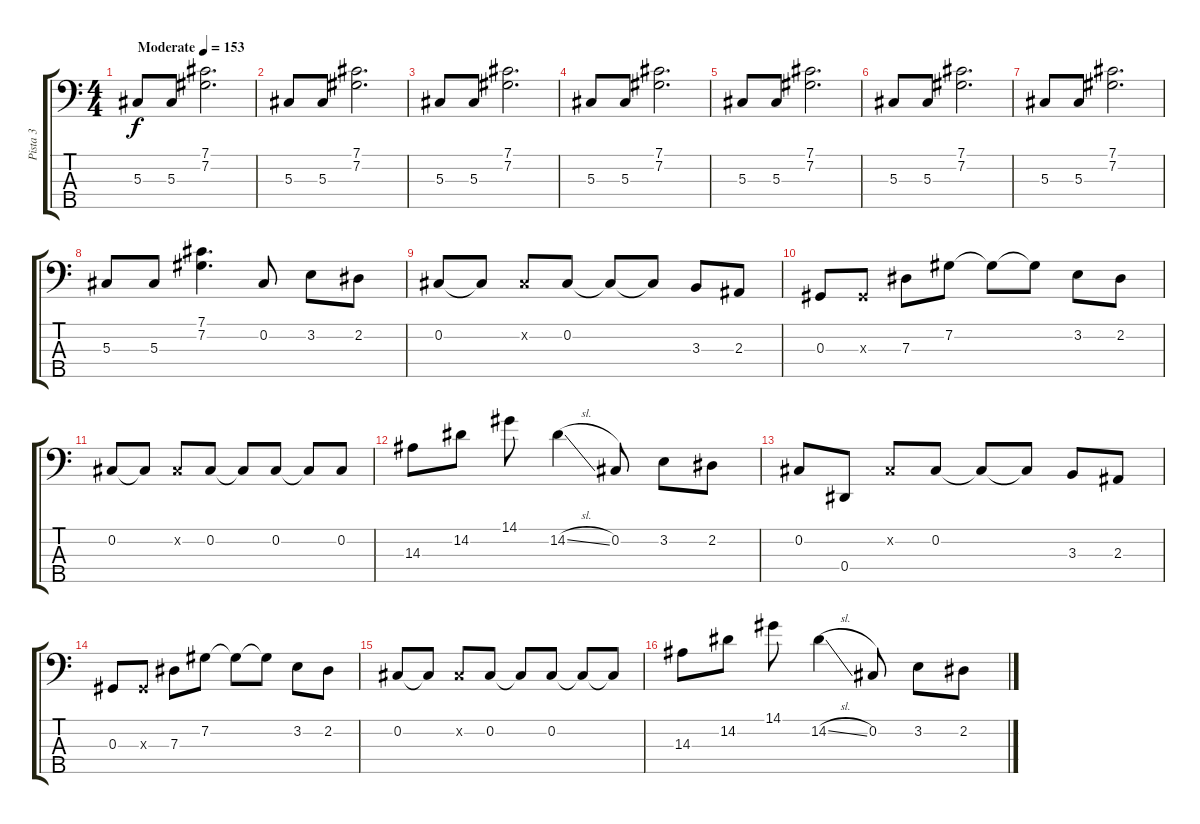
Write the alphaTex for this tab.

\track ("Pista 3" "Pista 3") {instrument electricbassfinger}
\staff {score tabs}
\tuning (Gb2 Db2 Ab1 Eb1 Bb0) {hide}
\ts (4 4)
\tempo (153 "Moderate")
\clef f4
\ks c
5.3.8{dy f instrument electricbassfinger} 5.3.8 (7.1 7.2).2{d} |
5.3.8 5.3.8 (7.1 7.2).2{d} |
5.3.8 5.3.8 (7.1 7.2).2{d} |
5.3.8 5.3.8 (7.1 7.2).2{d} |
5.3.8 5.3.8 (7.1 7.2).2{d} |
5.3.8 5.3.8 (7.1 7.2).2{d} |
5.3.8 5.3.8 (7.1 7.2).2{d} |
5.3.8 5.3.8 (7.1 7.2).4{d} 0.2.8 3.2.8 2.2.8 |
0.2.8 0.2{t}.8 0.2{x}.8 0.2.8 0.2{t}.8 0.2{t}.8 3.3.8 2.3.8 |
0.3.8 0.3{x}.8 7.3.8 7.2.8 7.2{t}.8 7.2{t}.8 3.2.8 2.2.8 |
0.2.8 0.2{t}.8 0.2{x}.8 0.2.8 0.2{t}.8 0.2.8 0.2{t}.8 0.2.8 |
14.3.8 14.2.8 14.1.8 14.2{sl}.4 0.2.8 3.2.8 2.2.8 |
0.2.8 0.4.8 0.2{x}.8 0.2.8 0.2{t}.8 0.2{t}.8 3.3.8 2.3.8 |
0.3.8 0.3{x}.8 7.3.8 7.2.8 7.2{t}.8 7.2{t}.8 3.2.8 2.2.8 |
0.2.8 0.2{t}.8 0.2{x}.8 0.2.8 0.2{t}.8 0.2.8 0.2{t}.8 0.2{t}.8 |
14.3.8 14.2.8 14.1.8 14.2{sl}.4 0.2.8 3.2.8 2.2.8
